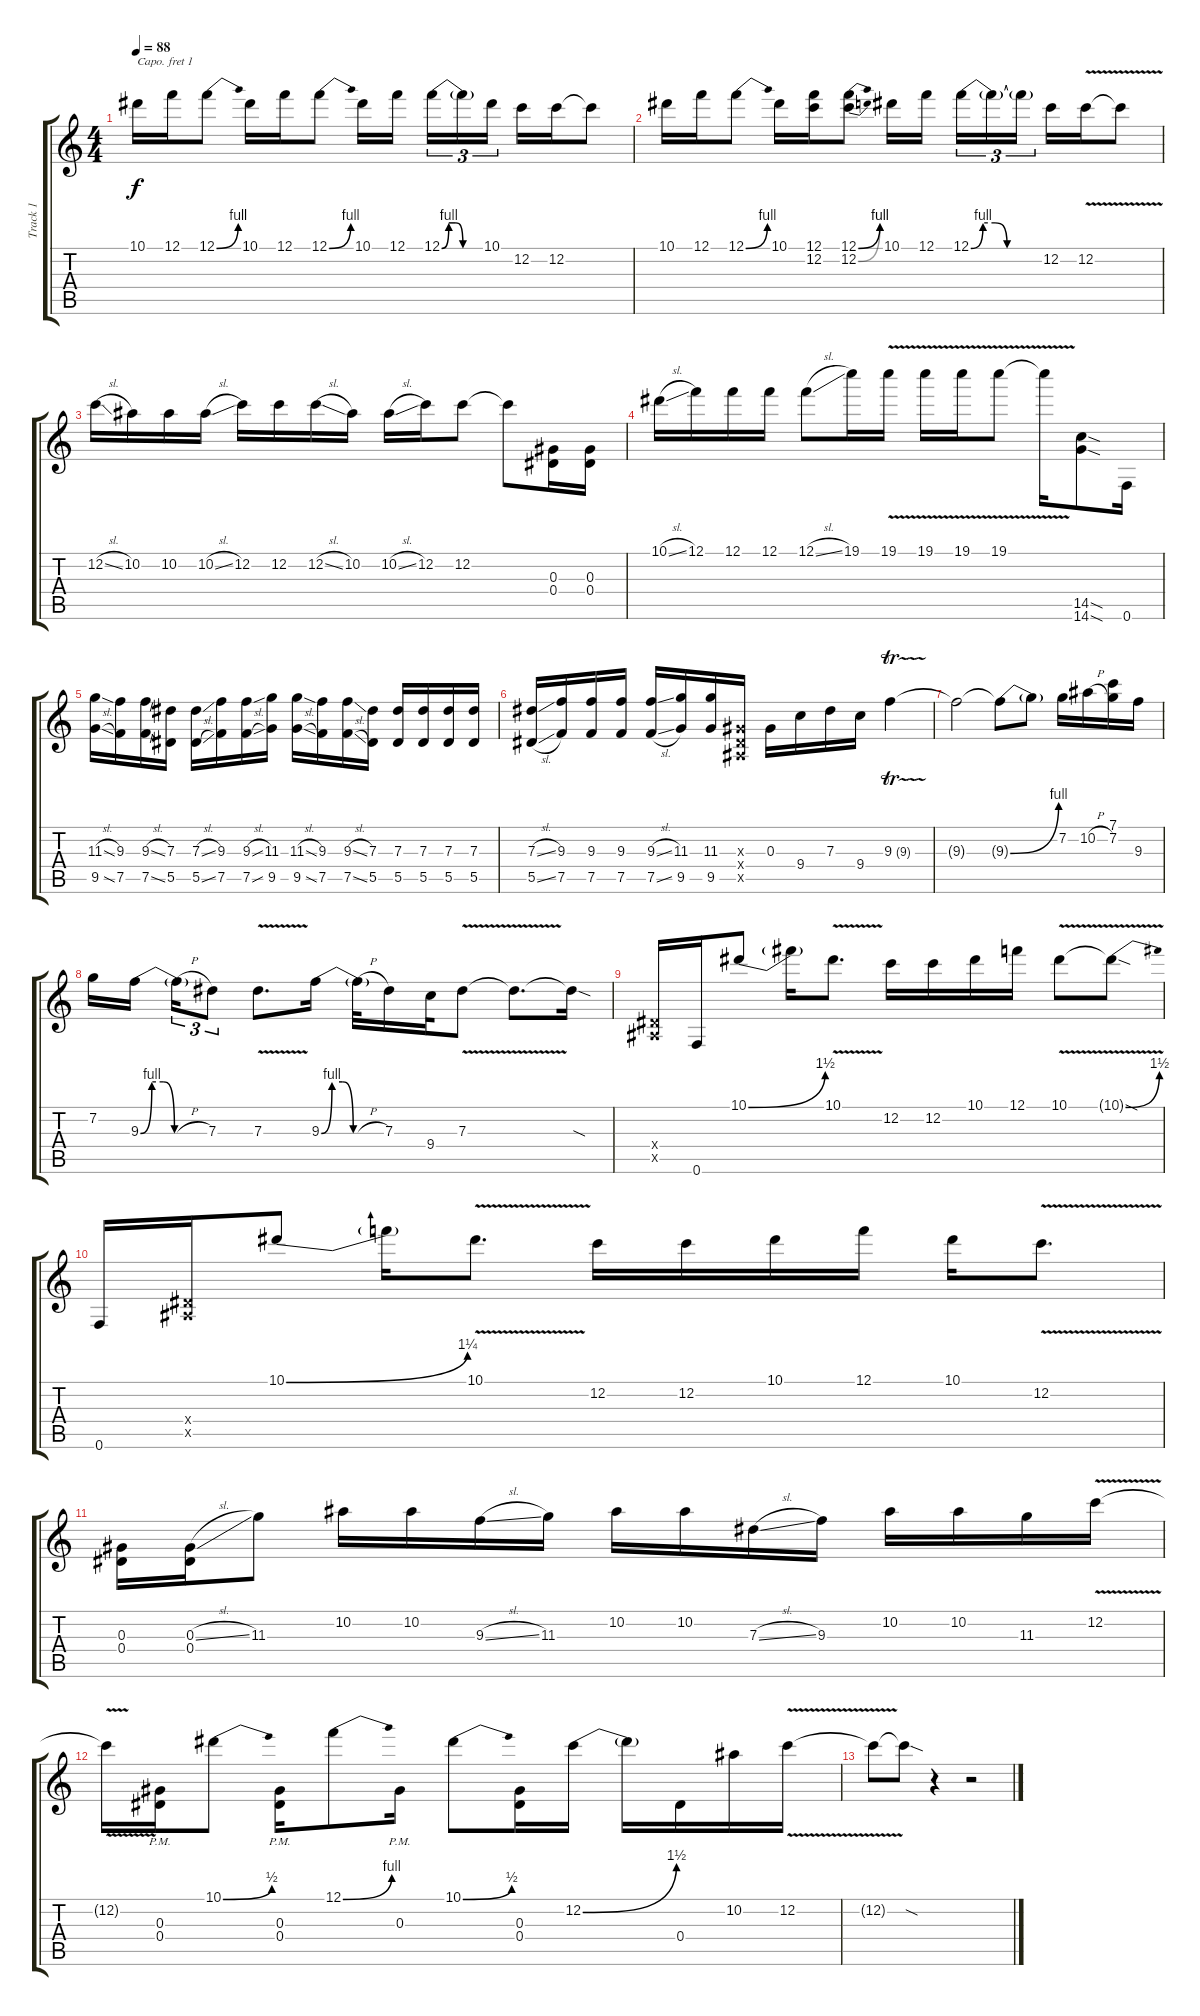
\track ("Track 1" "Track 1") {instrument distortionguitar}
\staff {score tabs}
\capo 1
\tuning (E4 B3 G3 D3 A2 E2) {hide}
\ts (4 4)
\tempo 88
\clef g2
\ks c
10.1.16{dy f} 12.1.16 12.1{be (bend 0 0 60 4)}.8 10.1.16 12.1.16 12.1{be (bend 0 0 60 4)}.8 10.1.16 12.1.16{beam splitsecondary} 12.1{be (custom 0 0 10 4 20 4 30 0 60 0)}.16{tu (3 2)} 12.1{t}.16{tu (3 2)} 10.1.16{tu (3 2)} 12.2.16 12.2.16 12.2{t}.8 |
10.1.16 12.1.16 12.1{be (bend 0 0 60 4)}.8 10.1.16 (12.1 12.2).16 (12.1{be (bend 0 0 60 4)} 12.2{be (bend 0 0 60 4)}).8 10.1.16 12.1.16{beam splitsecondary} 12.1{be (custom 0 0 10 4 20 4 30 0 60 0)}.16{tu (3 2)} 12.1{t}.16{tu (3 2)} 12.1{t}.16{tu (3 2)} 12.2.16 12.2{v}.16 12.2{t}.8 |
12.2{sl}.16 10.2.16 10.2.16 10.2{sl}.16 12.2.16 12.2.16 12.2{sl}.16 10.2.16 10.2{sl}.16 12.2.16 12.2.8 12.2{t}.8 (0.3 0.4).16 (0.3 0.4).16 |
10.1{sl}.16 12.1.16 12.1.16 12.1.16 12.1{sl}.8 19.1.16 19.1{v}.16 19.1{v}.16 19.1{v}.16 19.1{v}.8 19.1{t}.16 (14.5{sod} 14.6{sod}).8 0.6.16 |
(11.3{sl} 9.5{sl}).16 (9.3 7.5).16 (9.3{sl} 7.5{sl}).16 (7.3 5.5).16 (7.3{sl} 5.5{sl}).16 (9.3 7.5).16 (9.3{sl} 7.5{sl}).16 (11.3 9.5).16 (11.3{sl} 9.5{sl}).16 (9.3 7.5).16 (9.3{sl} 7.5{sl}).16 (7.3 5.5).16 (7.3 5.5).16 (7.3 5.5).16 (7.3 5.5).16 (7.3 5.5).16 |
(7.3{sl} 5.5{sl}).16 (9.3 7.5).16 (9.3 7.5).16 (9.3 7.5).16 (9.3{sl} 7.5{sl}).16 (11.3 9.5).16 (11.3 9.5).16 (0.3{x} 0.4{x} 0.5{x}).16 0.3.16 9.4.16 7.3.16 9.4.16 9.3{tr (9 16)}.4 |
9.3{t}.2 9.3{be (bend 0 0 60 4) t}.8 9.3{t}.8 7.2.16 10.2{h}.16 (7.1 7.2).16 9.3.16 |
7.2.16 9.3{be (custom 0 0 10 4 20 4 30 0 60 0)}.16{beam splitsecondary} 9.3{h t}.16{tu (3 2)} 7.3.8{tu (3 2)} 7.3{v}.8{d} 9.3{be (custom 0 0 10 4 20 4 30 0 60 0)}.16 9.3{h t}.32 7.3.16 9.4.32 7.3{v}.8 7.3{t}.8{d} 7.3{sod t}.16 |
(0.4{x} 0.5{x}).16 0.6.16 10.1{be (bend 0 0 60 6)}.8 10.1{t}.16 10.1{v}.8{d} 12.2.16 12.2.16 10.1.16 12.1.16 10.1{v}.8 10.1{be (bend 0 0 60 6) sod t}.8 |
0.6.16 (0.4{x} 0.5{x}).16 10.1{be (bend 0 0 60 5)}.8 10.1{t}.16 10.1{v}.8{d} 12.2.16 12.2.16 10.1.16 12.1.16 10.1.16 12.2{v}.8{d} |
(0.3 0.4).16 (0.3{sl} 0.4).16 11.3.8 10.2.16 10.2.16 9.3{sl}.16 11.3.16 10.2.16 10.2.16 7.3{sl}.16 9.3.16 10.2.16 10.2.16 11.3.16 12.2{v}.16 |
12.2{t}.16 (0.3 0.4{pm}).16 10.1{be (bend 0 0 60 2)}.8 (0.3 0.4{pm}).16 12.1{be (bend 0 0 60 4)}.8 0.3{pm}.16 10.1{be (bend 0 0 60 2)}.8 (0.3 0.4).16 12.2{be (bend 0 0 60 6)}.16 12.2{t}.16 0.4.16 10.2.16 12.2{v}.16 |
12.2{t}.8 12.2{sod t}.8 r.4 r.2
